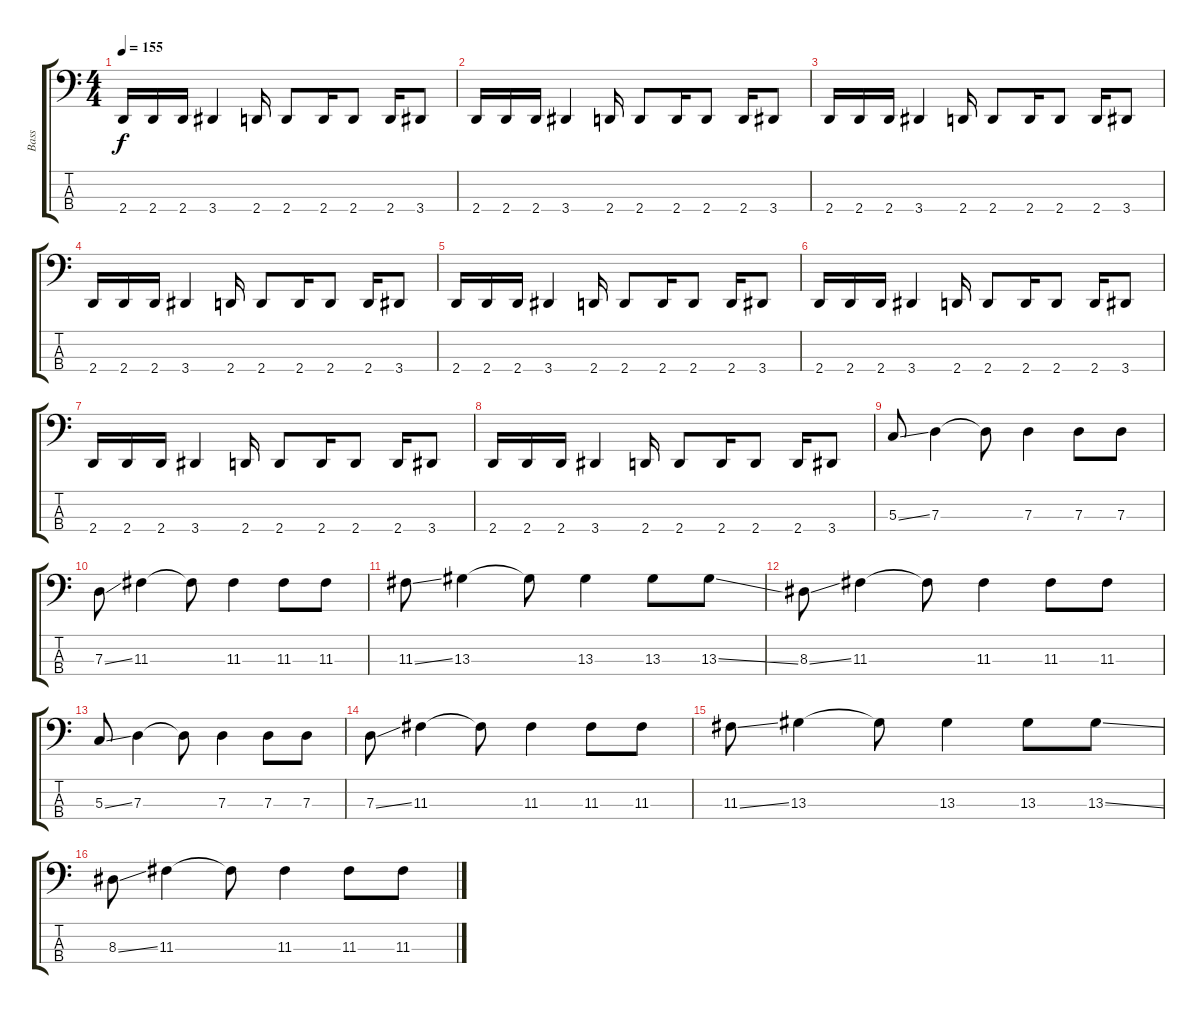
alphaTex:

\track ("Bass" "Bass") {instrument electricbasspick}
\staff {score tabs}
\tuning (F2 C2 G1 C1) {hide}
\ts (4 4)
\tempo 155
\clef f4
\ks c
2.4.16{dy f} 2.4.16 2.4.16 3.4.4 2.4.16 2.4.8 2.4.16 2.4.8 2.4.16 3.4.8 |
2.4.16 2.4.16 2.4.16 3.4.4 2.4.16 2.4.8 2.4.16 2.4.8 2.4.16 3.4.8 |
2.4.16 2.4.16 2.4.16 3.4.4 2.4.16 2.4.8 2.4.16 2.4.8 2.4.16 3.4.8 |
2.4.16 2.4.16 2.4.16 3.4.4 2.4.16 2.4.8 2.4.16 2.4.8 2.4.16 3.4.8 |
2.4.16 2.4.16 2.4.16 3.4.4 2.4.16 2.4.8 2.4.16 2.4.8 2.4.16 3.4.8 |
2.4.16 2.4.16 2.4.16 3.4.4 2.4.16 2.4.8 2.4.16 2.4.8 2.4.16 3.4.8 |
2.4.16 2.4.16 2.4.16 3.4.4 2.4.16 2.4.8 2.4.16 2.4.8 2.4.16 3.4.8 |
2.4.16 2.4.16 2.4.16 3.4.4 2.4.16 2.4.8 2.4.16 2.4.8 2.4.16 3.4.8 |
5.3{ss}.8 7.3.4 7.3{t}.8 7.3.4 7.3.8 7.3.8 |
7.3{ss}.8 11.3.4 11.3{t}.8 11.3.4 11.3.8 11.3.8 |
11.3{ss}.8 13.3.4 13.3{t}.8 13.3.4 13.3.8 13.3{ss}.8 |
8.3{ss}.8 11.3.4 11.3{t}.8 11.3.4 11.3.8 11.3.8 |
5.3{ss}.8 7.3.4 7.3{t}.8 7.3.4 7.3.8 7.3.8 |
7.3{ss}.8 11.3.4 11.3{t}.8 11.3.4 11.3.8 11.3.8 |
11.3{ss}.8 13.3.4 13.3{t}.8 13.3.4 13.3.8 13.3{ss}.8 |
8.3{ss}.8 11.3.4 11.3{t}.8 11.3.4 11.3.8 11.3.8
